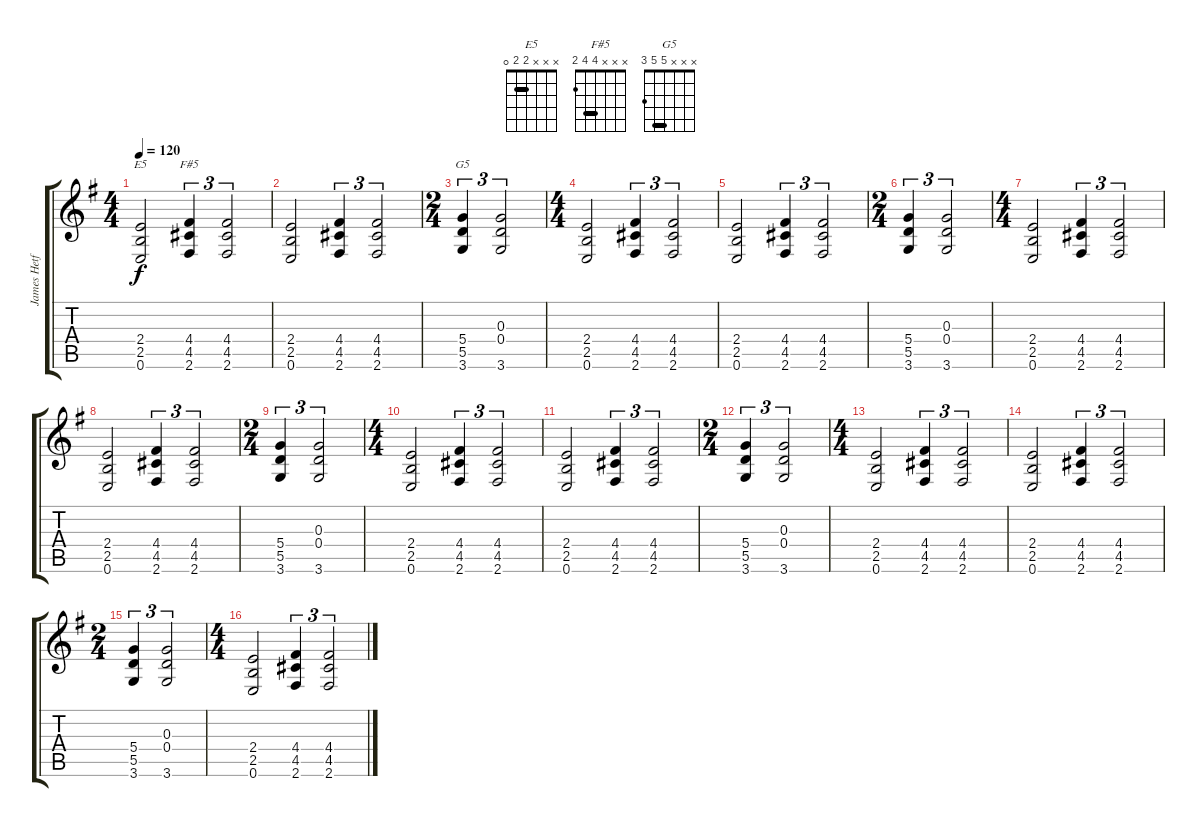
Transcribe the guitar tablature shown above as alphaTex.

\track ("James Hetfield (Rythm)" "James Hetf") {instrument distortionguitar}
\staff {score tabs}
\tuning (E4 B3 G3 D3 A2 E2) {hide}
\chord ("E5" x x x 2 2 0) {barre 2}
\chord ("F#5" x x x 4 4 2) {barre 4}
\chord ("G5" x x x 5 5 3) {barre 5}
\ts (4 4)
\tempo 120
\clef g2
\ks g
(2.4 2.5 0.6).2{ch "E5" dy f} (4.4 4.5 2.6).4{tu (3 2) ch "F#5"} (4.4 4.5 2.6).2{tu (3 2)} |
(2.4 2.5 0.6).2 (4.4 4.5 2.6).4{tu (3 2)} (4.4 4.5 2.6).2{tu (3 2)} |
\ts (2 4)
(5.4 5.5 3.6).4{tu (3 2) ch "G5"} (0.3 0.4 3.6).2{tu (3 2)} |
\ts (4 4)
(2.4 2.5 0.6).2 (4.4 4.5 2.6).4{tu (3 2)} (4.4 4.5 2.6).2{tu (3 2)} |
(2.4 2.5 0.6).2 (4.4 4.5 2.6).4{tu (3 2)} (4.4 4.5 2.6).2{tu (3 2)} |
\ts (2 4)
(5.4 5.5 3.6).4{tu (3 2)} (0.3 0.4 3.6).2{tu (3 2)} |
\ts (4 4)
(2.4 2.5 0.6).2 (4.4 4.5 2.6).4{tu (3 2)} (4.4 4.5 2.6).2{tu (3 2)} |
(2.4 2.5 0.6).2 (4.4 4.5 2.6).4{tu (3 2)} (4.4 4.5 2.6).2{tu (3 2)} |
\ts (2 4)
(5.4 5.5 3.6).4{tu (3 2)} (0.3 0.4 3.6).2{tu (3 2)} |
\ts (4 4)
(2.4 2.5 0.6).2 (4.4 4.5 2.6).4{tu (3 2)} (4.4 4.5 2.6).2{tu (3 2)} |
(2.4 2.5 0.6).2 (4.4 4.5 2.6).4{tu (3 2)} (4.4 4.5 2.6).2{tu (3 2)} |
\ts (2 4)
(5.4 5.5 3.6).4{tu (3 2)} (0.3 0.4 3.6).2{tu (3 2)} |
\ts (4 4)
(2.4 2.5 0.6).2 (4.4 4.5 2.6).4{tu (3 2)} (4.4 4.5 2.6).2{tu (3 2)} |
(2.4 2.5 0.6).2 (4.4 4.5 2.6).4{tu (3 2)} (4.4 4.5 2.6).2{tu (3 2)} |
\ts (2 4)
(5.4 5.5 3.6).4{tu (3 2)} (0.3 0.4 3.6).2{tu (3 2)} |
\ts (4 4)
(2.4 2.5 0.6).2 (4.4 4.5 2.6).4{tu (3 2)} (4.4 4.5 2.6).2{tu (3 2)}
